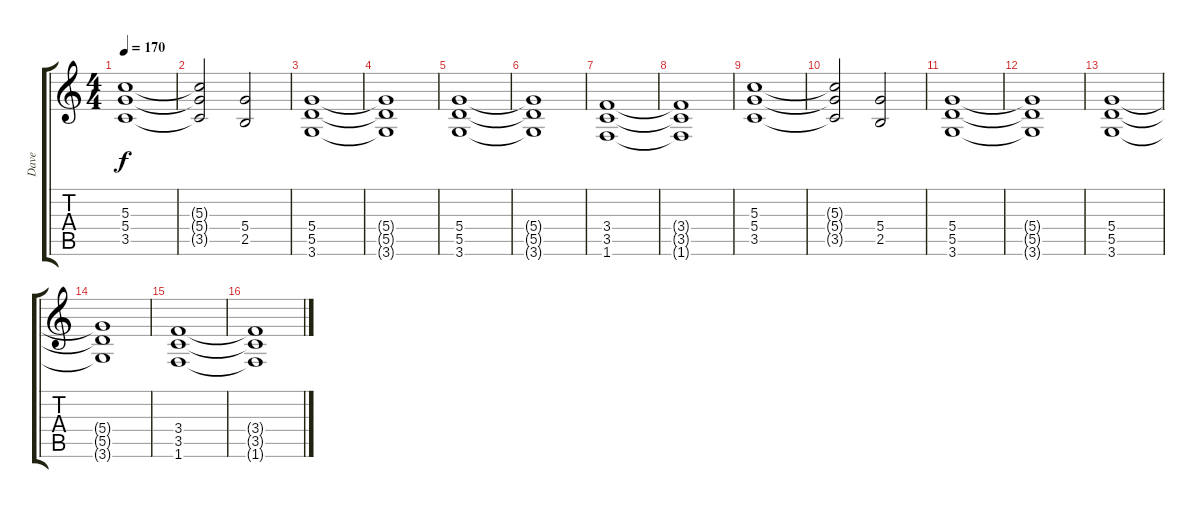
\track ("Dave" "Dave") {instrument distortionguitar}
\staff {score tabs}
\tuning (E4 B3 G3 D3 A2 E2) {hide}
\ts (4 4)
\tempo 170
\clef g2
\ks c
(5.3 5.4 3.5).1{dy f} |
(5.3{t} 5.4{t} 3.5{t}).2 (5.4 2.5).2 |
(5.4 5.5 3.6).1 |
(5.4{t} 5.5{t} 3.6{t}).1 |
(5.4 5.5 3.6).1 |
(5.4{t} 5.5{t} 3.6{t}).1 |
(3.4 3.5 1.6).1 |
(3.4{t} 3.5{t} 1.6{t}).1 |
(5.3 5.4 3.5).1 |
(5.3{t} 5.4{t} 3.5{t}).2 (5.4 2.5).2 |
(5.4 5.5 3.6).1 |
(5.4{t} 5.5{t} 3.6{t}).1 |
(5.4 5.5 3.6).1 |
(5.4{t} 5.5{t} 3.6{t}).1 |
(3.4 3.5 1.6).1 |
(3.4{t} 3.5{t} 1.6{t}).1
